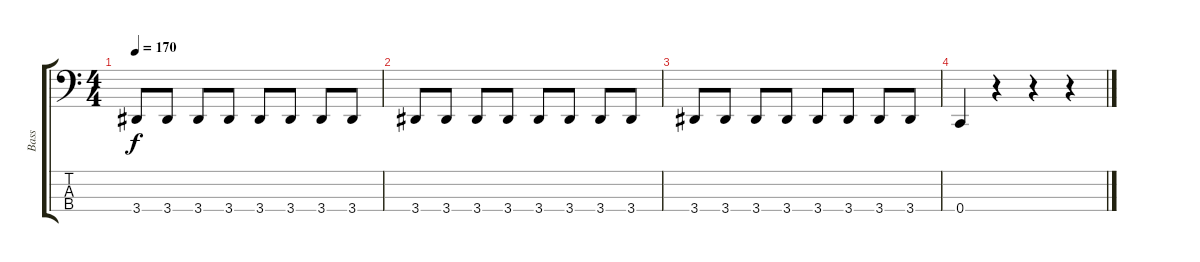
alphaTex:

\track ("Bass" "Bass") {instrument electricbassfinger}
\staff {score tabs}
\tuning (F2 C2 G1 C1) {hide}
\ts (4 4)
\tempo 170
\clef f4
\ks c
3.4.8{dy f} 3.4.8 3.4.8 3.4.8 3.4.8 3.4.8 3.4.8 3.4.8 |
3.4.8 3.4.8 3.4.8 3.4.8 3.4.8 3.4.8 3.4.8 3.4.8 |
3.4.8 3.4.8 3.4.8 3.4.8 3.4.8 3.4.8 3.4.8 3.4.8 |
0.4.4 r.4 r.4 r.4
